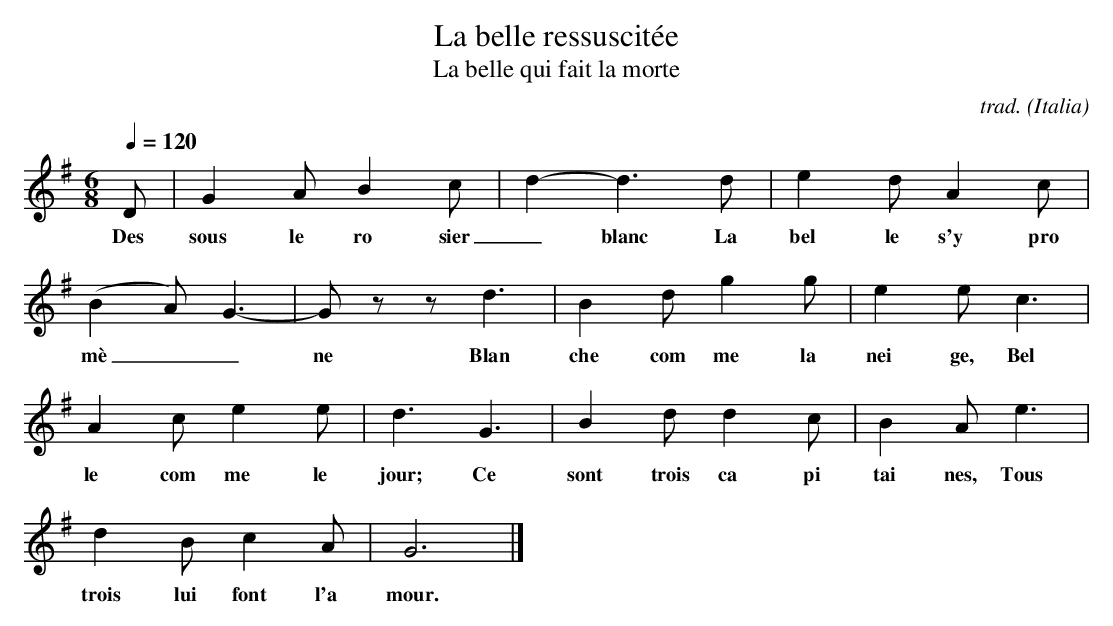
X:1
T:La belle ressuscitée
T:La belle qui fait la morte
C:trad.
O:Italia
Q:1/4=120
V:1
M:6/8
L:1/8
K:G
D |G2 A B2 c |d2-d3d |e2 d A2 c |
w:Des sous le ro sier _blanc La bel le s'y pro
(B2A) G3-|Gz z d3 |B2 d g2 g |e2 e c3 |
w:mè_ _ne Blan che com me la nei ge, Bel
A2 c e2 e |d3 G3 |B2 d d2 c |B2 A e3 |
w:le com me le jour; Ce sont trois ca pi tai nes, Tous
d2 B c2 A |G6 |]
w:trois lui font l'a mour.
     %End of file
